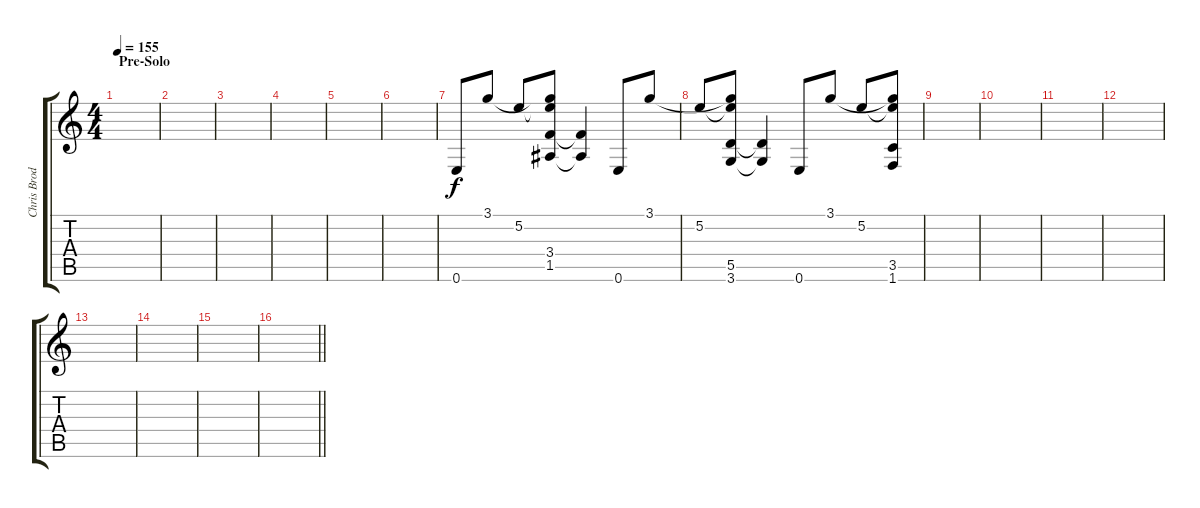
\track ("Chris Broderick" "Chris Brod") {instrument distortionguitar}
\staff {score tabs}
\tuning (E4 B3 G3 D3 A2 E2) {hide}
\ts (4 4)
\section ("" "Pre-Solo")
\tempo 155
\clef g2
\ks c
|
|
|
|
|
|
0.6.8 3.1.8 5.2.8 (3.1{t} 5.2{t} 3.4 1.5).8 (3.4{t} 1.5{t}).4 0.6.8 3.1.8 |
5.2.8 (3.1{t} 5.2{t} 5.5 3.6).8 (5.5{t} 3.6{t}).4 0.6.8 3.1.8 5.2.8 (3.1{t} 5.2{t} 3.5 1.6).8 |
|
|
|
|
|
|
|
\barLineRight lightlight
